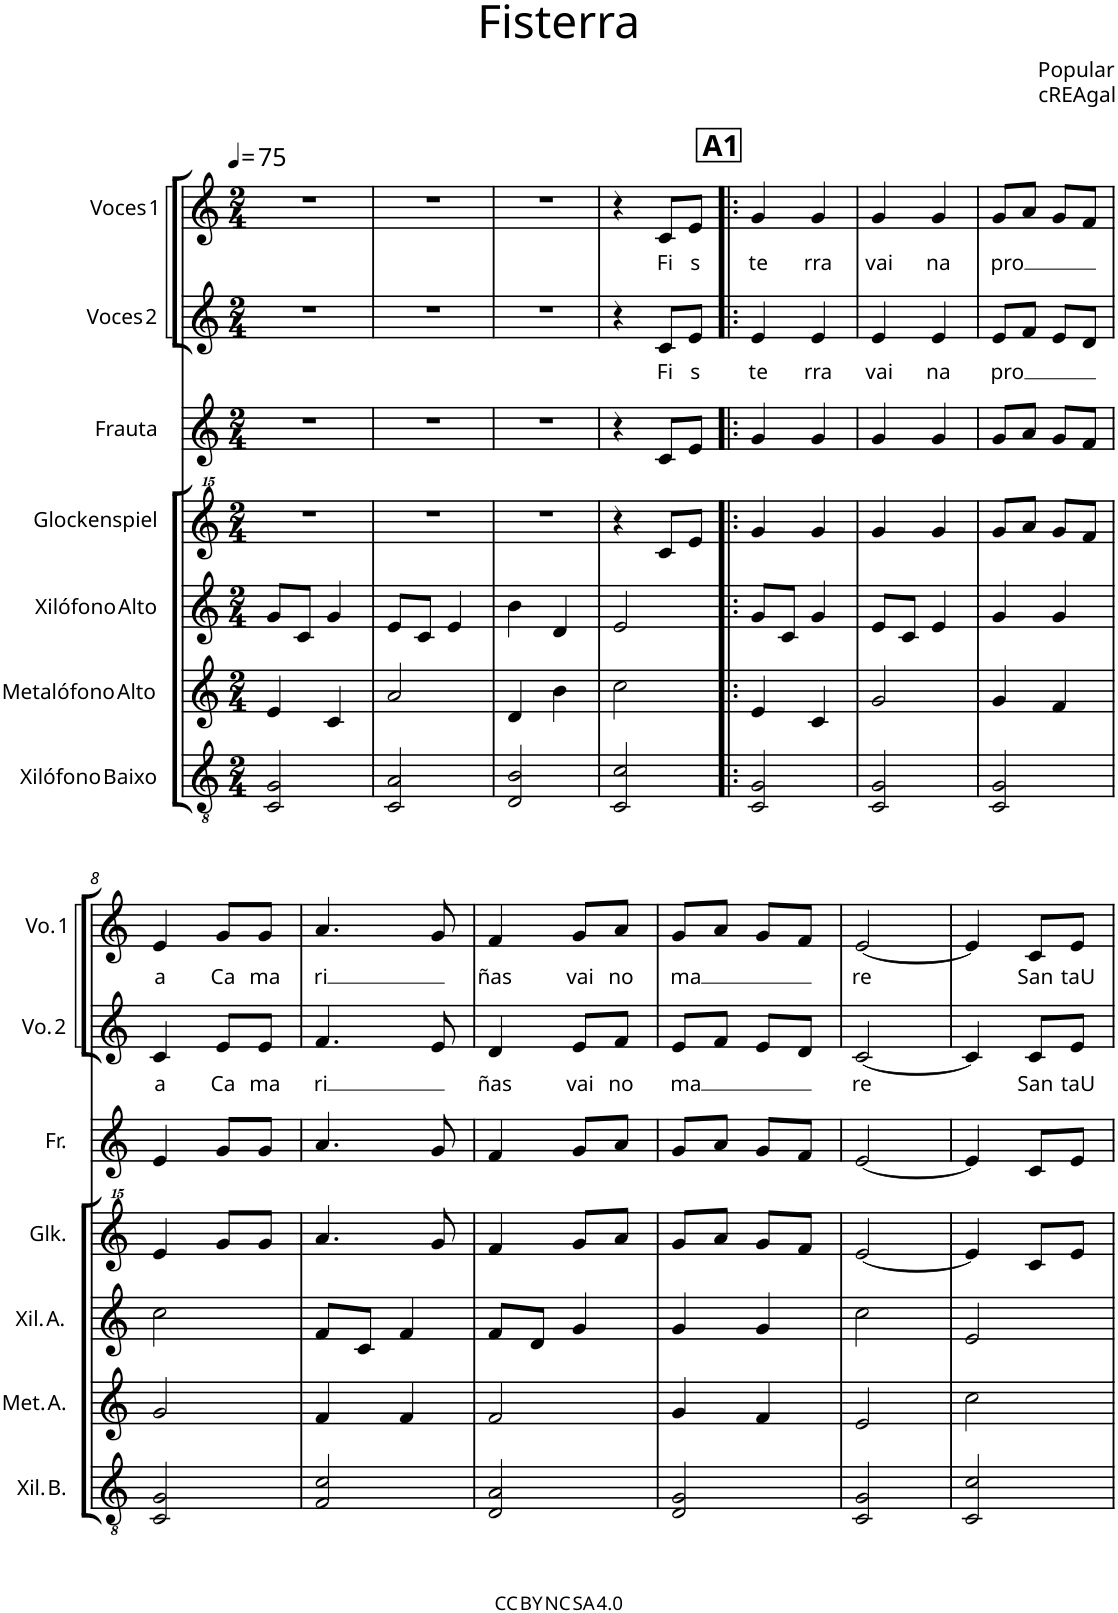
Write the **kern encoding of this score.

**kern	**kern	**kern	**kern	**kern	**kern	**text	**kern	**text
*part7	*part6	*part5	*part4	*part3	*part2	*part2	*part1	*part1
*staff7	*staff6	*staff5	*staff4	*staff3	*staff2	*staff2	*staff1	*staff1
*I"Xilófono Baixo	*I"Metalófono Alto	*I"Xilófono Alto	*I"Glockenspiel	*I"Frauta	*I"Voces 2	*	*I"Voces 1	*
*I'Xil. B.	*I'Met. A.	*I'Xil. A.	*I'Glk.	*I'Fr.	*I'Vo. 2	*	*I'Vo. 1	*
*clefGv2	*clefG2	*clefG2	*clefG^^2	*clefG2	*clefG2	*	*clefG2	*
*k[]	*k[]	*k[]	*k[]	*k[]	*k[]	*	*k[]	*
*M2/4	*M2/4	*M2/4	*M2/4	*M2/4	*M2/4	*	*M2/4	*
*MM75	*MM75	*MM75	*MM75	*MM75	*MM75	*	*MM75	*
=1	=1	=1	=1	=1	=1	=1	=1	=1
2C/ 2G/	4e/	8g/L	2r	2r	2r	.	2r	.
.	.	8c/J	.	.	.	.	.	.
.	4c/	4g/	.	.	.	.	.	.
=2	=2	=2	=2	=2	=2	=2	=2	=2
2C/ 2A/	2a/	8e/L	2r	2r	2r	.	2r	.
.	.	8c/J	.	.	.	.	.	.
.	.	4e/	.	.	.	.	.	.
=3	=3	=3	=3	=3	=3	=3	=3	=3
2D/ 2B/	4d/	4b\	2r	2r	2r	.	2r	.
.	4b\	4d/	.	.	.	.	.	.
=4	=4	=4	=4	=4	=4	=4	=4	=4
2C/ 2c/	2cc\	2e/	4r	4r	4r	.	4r	.
!	!	!	!	!	!	!LO:LY:b	!	!LO:LY:b
.	.	.	8ccc/L	8c/L	8c/L	Fi	8c/L	Fi
!	!	!	!	!	!	!LO:LY:b	!	!LO:LY:b
.	.	.	8eee/J	8e/J	8e/J	s	8e/J	s
!!LO:REH:place=s1:a:B:cj:fs=14:t=A1
=5!|:	=5!|:	=5!|:	=5!|:	=5!|:	=5!|:	=5!|:	=5!|:	=5!|:
!	!	!	!	!	!	!LO:LY:b	!	!LO:LY:b
2C/ 2G/	4e/	8g/L	4ggg/	4g/	4e/	te	4g/	te
.	.	8c/J	.	.	.	.	.	.
!	!	!	!	!	!	!LO:LY:b	!	!LO:LY:b
.	4c/	4g/	4ggg/	4g/	4e/	rra	4g/	rra
=6	=6	=6	=6	=6	=6	=6	=6	=6
!	!	!	!	!	!	!LO:LY:b	!	!LO:LY:b
2C/ 2G/	2g/	8e/L	4ggg/	4g/	4e/	vai	4g/	vai
.	.	8c/J	.	.	.	.	.	.
!	!	!	!	!	!	!LO:LY:b	!	!LO:LY:b
.	.	4e/	4ggg/	4g/	4e/	na	4g/	na
=7	=7	=7	=7	=7	=7	=7	=7	=7
!	!	!	!	!	!	!LO:LY:b	!	!LO:LY:b
2C/ 2G/	4g/	4g/	8ggg/L	8g/L	8e/L	pro	8g/L	pro
.	.	.	8aaa/J	8a/J	8f/J	.	8a/J	.
.	4f/	4g/	8ggg/L	8g/L	8e/L	.	8g/L	.
.	.	.	8fff/J	8f/J	8d/J	.	8f/J	.
!!LO:LB:g=z
=8	=8	=8	=8	=8	=8	=8	=8	=8
!	!	!	!	!	!	!LO:LY:b	!	!LO:LY:b
2C/ 2G/	2g/	2cc\	4eee/	4e/	4c/	a	4e/	a
!	!	!	!	!	!	!LO:LY:b	!	!LO:LY:b
.	.	.	8ggg/L	8g/L	8e/L	Ca	8g/L	Ca
!	!	!	!	!	!	!LO:LY:b	!	!LO:LY:b
.	.	.	8ggg/J	8g/J	8e/J	ma	8g/J	ma
=9	=9	=9	=9	=9	=9	=9	=9	=9
!	!	!	!	!	!	!LO:LY:b	!	!LO:LY:b
2F/ 2c/	4f/	8f/L	4.aaa/	4.a/	4.f/	ri	4.a/	ri
.	.	8c/J	.	.	.	.	.	.
.	4f/	4f/	.	.	.	.	.	.
.	.	.	8ggg/	8g/	8e/	.	8g/	.
=10	=10	=10	=10	=10	=10	=10	=10	=10
!	!	!	!	!	!	!LO:LY:b	!	!LO:LY:b
2D/ 2A/	2f/	8f/L	4fff/	4f/	4d/	ñas	4f/	ñas
.	.	8d/J	.	.	.	.	.	.
!	!	!	!	!	!	!LO:LY:b	!	!LO:LY:b
.	.	4g/	8ggg/L	8g/L	8e/L	vai	8g/L	vai
!	!	!	!	!	!	!LO:LY:b	!	!LO:LY:b
.	.	.	8aaa/J	8a/J	8f/J	no	8a/J	no
=11	=11	=11	=11	=11	=11	=11	=11	=11
!	!	!	!	!	!	!LO:LY:b	!	!LO:LY:b
2D/ 2G/	4g/	4g/	8ggg/L	8g/L	8e/L	ma	8g/L	ma
.	.	.	8aaa/J	8a/J	8f/J	.	8a/J	.
.	4f/	4g/	8ggg/L	8g/L	8e/L	.	8g/L	.
.	.	.	8fff/J	8f/J	8d/J	.	8f/J	.
=12	=12	=12	=12	=12	=12	=12	=12	=12
!	!	!	!	!	!	!LO:LY:b	!	!LO:LY:b
2C/ 2G/	2e/	2cc\	[2eee/	[2e/	[2c/	re	[2e/	re
=13	=13	=13	=13	=13	=13	=13	=13	=13
2C/ 2c/	2cc\	2e/	4eee/]	4e/]	4c/]	.	4e/]	.
!	!	!	!	!	!	!LO:LY:b	!	!LO:LY:b
.	.	.	8ccc/L	8c/L	8c/L	San	8c/L	San
!	!	!	!	!	!	!LO:LY:b	!	!LO:LY:b
.	.	.	8eee/J	8e/J	8e/J	taU	8e/J	taU
=	=	=	=	=	=	=	=	=
*-	*-	*-	*-	*-	*-	*-	*-	*-
